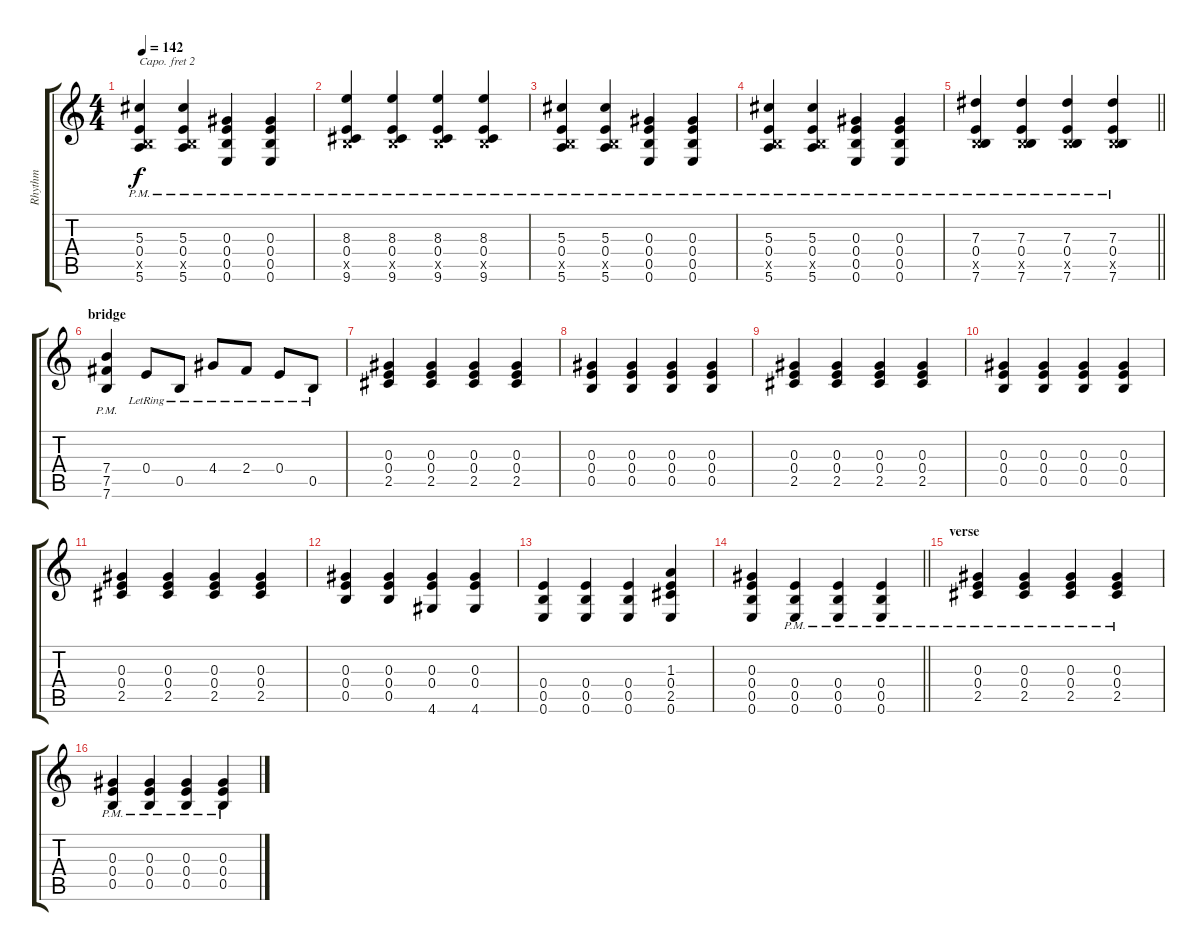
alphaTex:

\track ("Rhythm" "Rhythm") {instrument acousticguitarsteel}
\staff {score tabs}
\capo 2
\tuning (D4 A3 Gb3 D3 A2 D2) {hide}
\ts (4 4)
\tempo 142
\clef g2
\ks c
(5.3{pm} 0.4{pm} 0.5{x} 5.6{pm}).4{dy f} (5.3{pm} 0.4{pm} 0.5{x} 5.6{pm}).4 (0.3{pm} 0.4{pm} 0.5{pm} 0.6{pm}).4 (0.3{pm} 0.4{pm} 0.5{pm} 0.6{pm}).4 |
(8.3{pm} 0.4{pm} 0.5{x} 9.6{pm}).4 (8.3{pm} 0.4{pm} 0.5{x} 9.6{pm}).4 (8.3{pm} 0.4{pm} 0.5{x} 9.6{pm}).4 (8.3{pm} 0.4{pm} 0.5{x} 9.6{pm}).4 |
(5.3{pm} 0.4{pm} 0.5{x} 5.6{pm}).4 (5.3{pm} 0.4{pm} 0.5{x} 5.6{pm}).4 (0.3{pm} 0.4{pm} 0.5{pm} 0.6{pm}).4 (0.3{pm} 0.4{pm} 0.5{pm} 0.6{pm}).4 |
(5.3{pm} 0.4{pm} 0.5{x} 5.6{pm}).4 (5.3{pm} 0.4{pm} 0.5{x} 5.6{pm}).4 (0.3{pm} 0.4{pm} 0.5{pm} 0.6{pm}).4 (0.3{pm} 0.4{pm} 0.5{pm} 0.6{pm}).4 |
\barLineRight lightlight
(7.3{pm} 0.4{pm} 0.5{x} 7.6{pm}).4 (7.3{pm} 0.4{pm} 0.5{x} 7.6{pm}).4 (7.3{pm} 0.4{pm} 0.5{x} 7.6{pm}).4 (7.3{pm} 0.4{pm} 0.5{x} 7.6{pm}).4 |
\section ("" "bridge")
(7.4{pm} 7.5{pm} 7.6{pm}).4 0.4{lr}.8 0.5{lr}.8 4.4{lr}.8 2.4{lr}.8 0.4{lr}.8 0.5{lr}.8 |
(0.3 0.4 2.5).4 (0.3 0.4 2.5).4 (0.3 0.4 2.5).4 (0.3 0.4 2.5).4 |
(0.3 0.4 0.5).4 (0.3 0.4 0.5).4 (0.3 0.4 0.5).4 (0.3 0.4 0.5).4 |
(0.3 0.4 2.5).4 (0.3 0.4 2.5).4 (0.3 0.4 2.5).4 (0.3 0.4 2.5).4 |
(0.3 0.4 0.5).4 (0.3 0.4 0.5).4 (0.3 0.4 0.5).4 (0.3 0.4 0.5).4 |
(0.3 0.4 2.5).4 (0.3 0.4 2.5).4 (0.3 0.4 2.5).4 (0.3 0.4 2.5).4 |
(0.3 0.4 0.5).4 (0.3 0.4 0.5).4 (0.3 0.4 4.6).4 (0.3 0.4 4.6).4 |
(0.4 0.5 0.6).4 (0.4 0.5 0.6).4 (0.4 0.5 0.6).4 (1.3 0.4 2.5 0.6).4 |
\barLineRight lightlight
(0.3 0.4 0.5 0.6).4 (0.4{pm} 0.5{pm} 0.6{pm}).4 (0.4{pm} 0.5{pm} 0.6{pm}).4 (0.4{pm} 0.5{pm} 0.6{pm}).4 |
\section ("" "verse")
(0.3{pm} 0.4{pm} 2.5{pm}).4 (0.3{pm} 0.4{pm} 2.5{pm}).4 (0.3{pm} 0.4{pm} 2.5{pm}).4 (0.3{pm} 0.4{pm} 2.5{pm}).4 |
(0.3{pm} 0.4{pm} 0.5{pm}).4 (0.3{pm} 0.4{pm} 0.5{pm}).4 (0.3{pm} 0.4{pm} 0.5{pm}).4 (0.3{pm} 0.4{pm} 0.5{pm}).4
